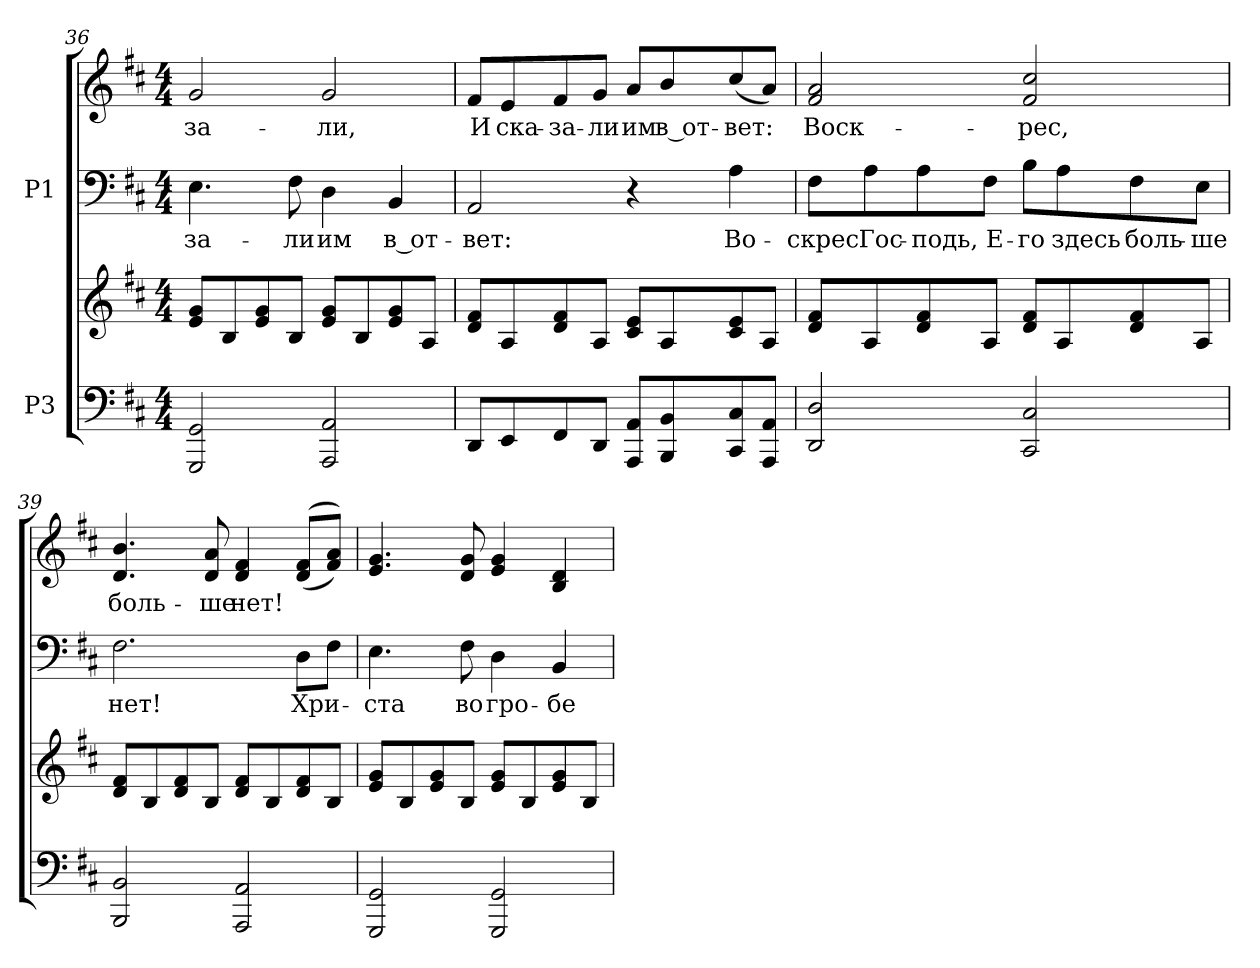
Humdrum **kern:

**kern	**kern	**kern	**text	**kern	**text
*part2	*part2	*part1	*part1	*part1	*part1
*staff4	*staff3	*staff2	*staff2	*staff1	*staff1
*I"P3	*	*I"P1	*	*	*
*clefF4	*clefG2	*clefF4	*	*clefG2	*
*k[f#c#]	*k[f#c#]	*k[f#c#]	*	*k[f#c#]	*
*D:	*D:	*D:	*	*D:	*
*M4/4	*M4/4	*M4/4	*	*M4/4	*
=36	=36	=36	=36	=36	=36
!	!	!	!LO:LY:a:color=#000000	!	!
!	!	!	!	!	!LO:LY:b:color=#000000
2GGGi/ 2GGi	8ei/ 8giL	4.Ei\	-за-	2gi/	-за-
.	8Bi/	.	.	.	.
.	8ei/ 8gi	.	.	.	.
!	!	!	!LO:LY:a:color=#000000	!	!
.	8Bi/J	8F#i\	-ли	.	.
!	!	!	!LO:LY:a:color=#000000	!	!
!	!	!	!	!	!LO:LY:b:color=#000000
2AAAi/ 2AAi	8ei/ 8giL	4Di\	им	2gi/	-ли,
.	8Bi/	.	.	.	.
!	!	!	!LO:LY:a:color=#000000	!	!
.	8ei/ 8gi	4BBi/	в от-	.	.
.	8Ai/J	.	.	.	.
!!LO:LB:g=z
=37	=37	=37	=37	=37	=37
!	!	!	!LO:LY:a:color=#000000	!	!
!	!	!	!	!	!LO:LY:b:color=#000000
8DDi/L	8di/ 8f#iL	2AAi/	-вет:	8f#i/L	И
!	!	!	!	!	!LO:LY:b:color=#000000
8EEi/	8Ai/	.	.	8ei/	ска-
!	!	!	!	!	!LO:LY:b:color=#000000
8FF#i/	8di/ 8f#i	.	.	8f#i/	-за-
!	!	!	!	!	!LO:LY:b:color=#000000
8DDi/J	8Ai/J	.	.	8gi/J	-ли
!	!	!	!	!	!LO:LY:b:color=#000000
8AAAi/ 8AAiL	8c#i/ 8eiL	4r	.	8ai/L	им
!	!	!	!	!	!LO:LY:b:color=#000000
8BBBi/ 8BBi	8Ai/	.	.	8bi/	в от-
!	!	!	!LO:LY:a:color=#000000	!	!
!	!	!	!	!	!LO:LY:b:color=#000000
8CC#i/ 8C#i	8c#i/ 8ei	4Ai\	Во-	(8cc#i/	-вет:
8AAAi/ 8AAiJ	8Ai/J	.	.	8ai/J)	.
=38	=38	=38	=38	=38	=38
!	!	!	!LO:LY:a:color=#000000	!	!
!	!	!	!	!	!LO:LY:b:color=#000000
2DDi/ 2Di	8di/ 8f#iL	8F#i\L	-скрес	2f#i/ 2ai	Воск-
!	!	!	!LO:LY:a:color=#000000	!	!
.	8Ai/	8Ai\	Гос-	.	.
!	!	!	!LO:LY:a:color=#000000	!	!
.	8di/ 8f#i	8Ai\	-подь,	.	.
!	!	!	!LO:LY:a:color=#000000	!	!
.	8Ai/J	8F#i\J	Е-	.	.
!	!	!	!LO:LY:a:color=#000000	!	!
!	!	!	!	!	!LO:LY:b:color=#000000
2CC#i/ 2C#i	8di/ 8f#iL	8Bi\L	-го	2f#i/ 2cc#i	-рес,
!	!	!	!LO:LY:a:color=#000000	!	!
.	8Ai/	8Ai\	здесь	.	.
!	!	!	!LO:LY:a:color=#000000	!	!
.	8di/ 8f#i	8F#i\	боль-	.	.
!	!	!	!LO:LY:a:color=#000000	!	!
.	8Ai/J	8Ei\J	-ше	.	.
=39	=39	=39	=39	=39	=39
!	!	!	!LO:LY:a:color=#000000	!	!
!	!	!	!	!	!LO:LY:b:color=#000000
2BBBi/ 2BBi	8di/ 8f#iL	2.F#i\	нет!	4.di/ 4.bi	боль-
.	8Bi/	.	.	.	.
.	8di/ 8f#i	.	.	.	.
!	!	!	!	!	!LO:LY:b:color=#000000
.	8Bi/J	.	.	8di/ 8ai	-ше
!	!	!	!	!	!LO:LY:b:color=#000000
2AAAi/ 2AAi	8di/ 8f#iL	.	.	4di/ 4f#i	нет!
.	8Bi/	.	.	.	.
!	!	!	!LO:LY:a:color=#000000	!	!
.	8di/ 8f#i	8Di\L	Хри-	((8di/ 8f#iL	.
.	8Bi/J	8F#i\J	.	8f#i/ 8aiJ))	.
!!LO:LB:g=z
=40	=40	=40	=40	=40	=40
!	!	!	!LO:LY:a:color=#000000	!	!
2GGGi/ 2GGi	8ei/ 8giL	4.Ei\	-ста	4.ei/ 4.gi	.
.	8Bi/	.	.	.	.
.	8ei/ 8gi	.	.	.	.
!	!	!	!LO:LY:a:color=#000000	!	!
.	8Bi/J	8F#i\	во	8di/ 8gi	.
!	!	!	!LO:LY:a:color=#000000	!	!
2GGGi/ 2GGi	8ei/ 8giL	4Di\	гро-	4ei/ 4gi	.
.	8Bi/	.	.	.	.
!	!	!	!LO:LY:a:color=#000000	!	!
.	8ei/ 8gi	4BBi/	-бе	4Bi/ 4di	.
.	8Bi/J	.	.	.	.
=	=	=	=	=	=
*-	*-	*-	*-	*-	*-
